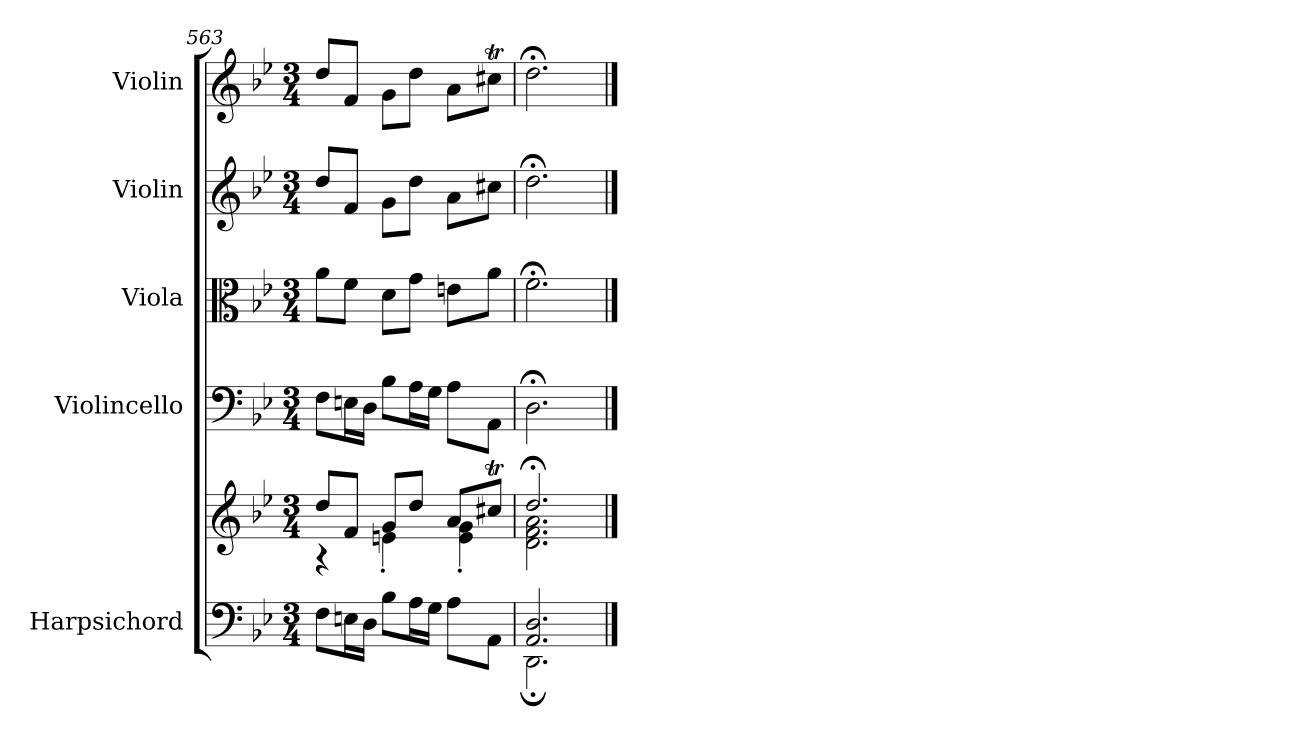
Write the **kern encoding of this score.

**kern	**kern	**kern	**kern	**kern	**kern
*part5	*part5	*part4	*part3	*part2	*part1
*staff6	*staff5	*staff4	*staff3	*staff2	*staff1
*I"Harpsichord	*	*I"Violincello	*I"Viola	*I"Violin	*I"Violin
*I'Hpschd	*	*I'Vc	*I'Vla	*I'Vln	*I'Vln
*clefF4	*clefG2	*clefF4	*clefC3	*clefG2	*clefG2
*k[b-e-]	*k[b-e-]	*k[b-e-]	*k[b-e-]	*k[b-e-]	*k[b-e-]
*M3/4	*M3/4	*M3/4	*M3/4	*M3/4	*M3/4
=563	=563	=563	=563	=563	=563
*	*^	*	*	*	*
8F\L	8dd/L	4r	8F\L	8a\L	8dd/L	8dd/L
16En\L	8f/J	.	16En\L	8f\J	8f/J	8f/J
16D\JJ	.	.	16D\JJ	.	.	.
8B-\L	8g/L	4en'\	8B-\L	8d\L	8g\L	8g\L
16A\L	8dd/J	.	16A\L	8g\J	8dd\J	8dd\J
16G\JJ	.	.	16G\JJ	.	.	.
8A\L	8a/L	4e\' 4g\'	8A\L	8en\L	8a\L	8a\L
8AA\J	8cc#Xt/J	.	8AA\J	8a\J	8cc#X\J	8cc#Xt\J
=564	=564	=564	=564	=564	=564	=564
*^	*	*	*	*	*	*
2.AA/ 2.D/	2.DD;\	2.dd;</	2.d\ 2.f\ 2.a\	2.D;<\	2.f;<\	2.dd;<\	2.dd;<\
*v	*v	*	*	*	*	*	*
*	*v	*v	*	*	*	*
==	==	==	==	==	==
*-	*-	*-	*-	*-	*-
